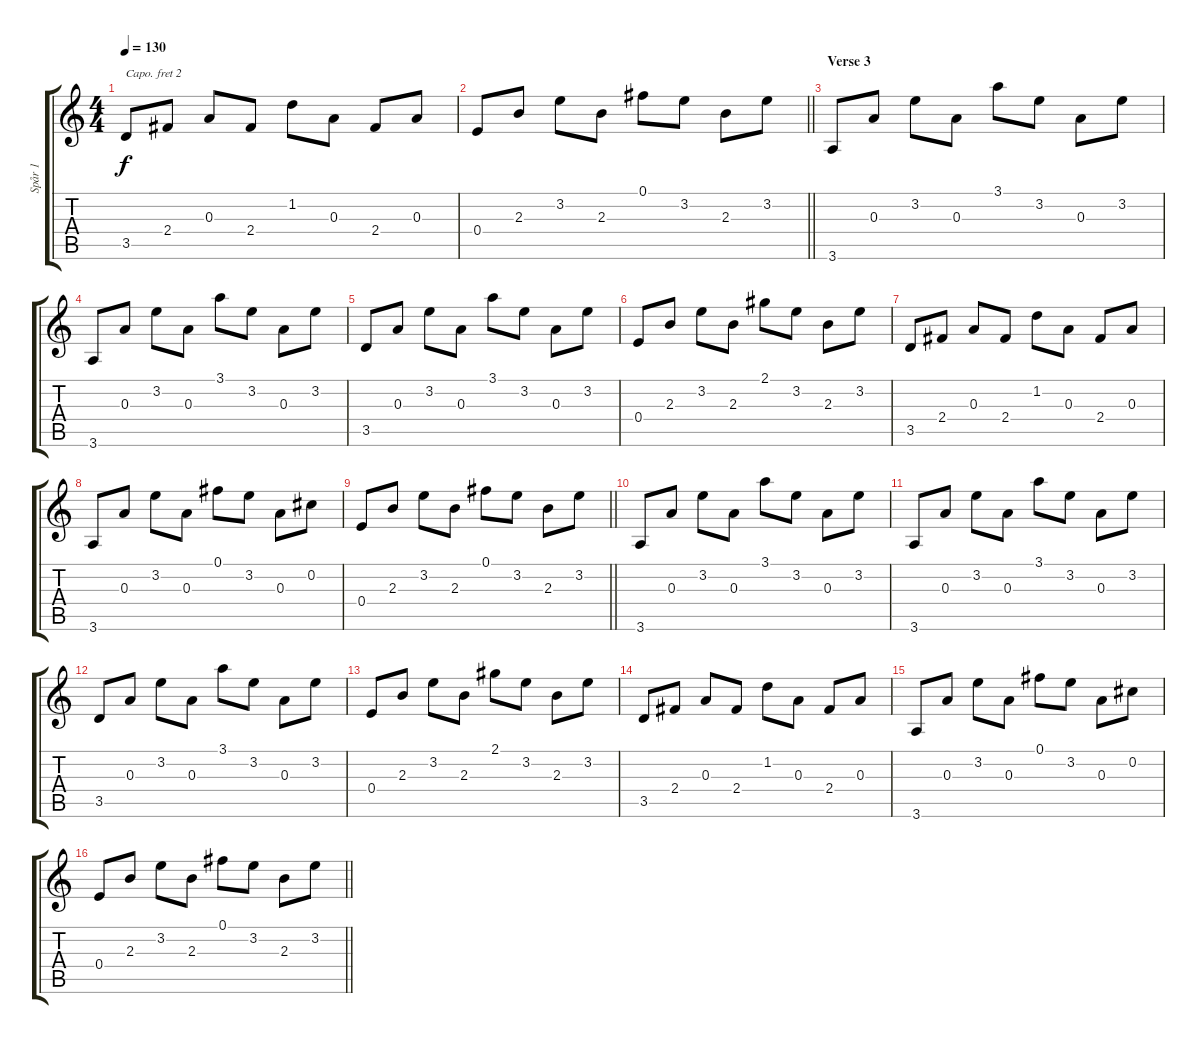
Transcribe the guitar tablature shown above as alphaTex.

\track ("Spår 1" "Spår 1") {instrument acousticguitarsteel}
\staff {score tabs}
\capo 2
\tuning (E4 B3 G3 D3 A2 E2) {hide}
\ts (4 4)
\tempo 130
\clef g2
\ks c
3.5.8{dy f} 2.4.8 0.3.8 2.4.8 1.2.8 0.3.8 2.4.8 0.3.8 |
\barLineRight lightlight
0.4.8 2.3.8 3.2.8 2.3.8 0.1.8 3.2.8 2.3.8 3.2.8 |
\section ("" "Verse 3")
3.6.8 0.3.8 3.2.8 0.3.8 3.1.8 3.2.8 0.3.8 3.2.8 |
3.6.8 0.3.8 3.2.8 0.3.8 3.1.8 3.2.8 0.3.8 3.2.8 |
3.5.8 0.3.8 3.2.8 0.3.8 3.1.8 3.2.8 0.3.8 3.2.8 |
0.4.8 2.3.8 3.2.8 2.3.8 2.1.8 3.2.8 2.3.8 3.2.8 |
3.5.8 2.4.8 0.3.8 2.4.8 1.2.8 0.3.8 2.4.8 0.3.8 |
3.6.8 0.3.8 3.2.8 0.3.8 0.1.8 3.2.8 0.3.8 0.2.8 |
\barLineRight lightlight
0.4.8 2.3.8 3.2.8 2.3.8 0.1.8 3.2.8 2.3.8 3.2.8 |
3.6.8 0.3.8 3.2.8 0.3.8 3.1.8 3.2.8 0.3.8 3.2.8 |
3.6.8 0.3.8 3.2.8 0.3.8 3.1.8 3.2.8 0.3.8 3.2.8 |
3.5.8 0.3.8 3.2.8 0.3.8 3.1.8 3.2.8 0.3.8 3.2.8 |
0.4.8 2.3.8 3.2.8 2.3.8 2.1.8 3.2.8 2.3.8 3.2.8 |
3.5.8 2.4.8 0.3.8 2.4.8 1.2.8 0.3.8 2.4.8 0.3.8 |
3.6.8 0.3.8 3.2.8 0.3.8 0.1.8 3.2.8 0.3.8 0.2.8 |
\barLineRight lightlight
0.4.8 2.3.8 3.2.8 2.3.8 0.1.8 3.2.8 2.3.8 3.2.8
